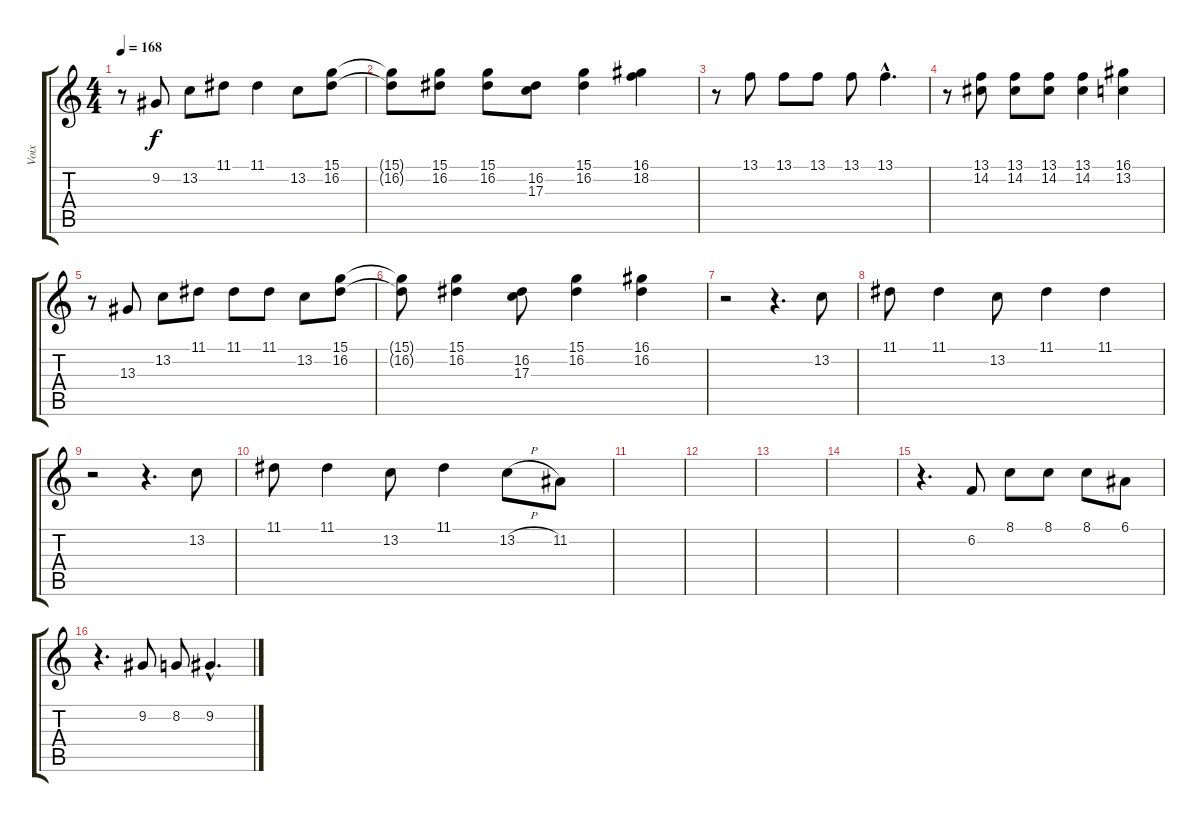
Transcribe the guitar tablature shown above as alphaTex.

\track ("Voix" "Voix") {instrument accordion}
\staff {score tabs}
\tuning (E4 B3 G3 D3 A2 E2) {hide}
\ts (4 4)
\tempo 168
\clef g2
\ks c
r.8{dy f} 9.2.8 13.2.8 11.1.8 11.1.4 13.2.8 (15.1 16.2).8 |
(15.1{t} 16.2{t}).8 (15.1 16.2).8 (15.1 16.2).8 (16.2 17.3).8 (15.1 16.2).4 (16.1 18.2).4 |
r.8 13.1.8 13.1.8 13.1.8 13.1.8 13.1{hac}.4{d} |
r.8 (13.1 14.2).8 (13.1 14.2).8 (13.1 14.2).8 (13.1 14.2).4 (16.1 13.2).4 |
r.8 13.3.8 13.2.8 11.1.8 11.1.8 11.1.8 13.2.8 (15.1 16.2).8 |
(15.1{t} 16.2{t}).8 (15.1 16.2).4 (16.2 17.3).8 (15.1 16.2).4 (16.1 16.2).4 |
r.2 r.4{d} 13.2.8 |
11.1.8 11.1.4 13.2.8 11.1.4 11.1.4 |
r.2 r.4{d} 13.2.8 |
11.1.8 11.1.4 13.2.8 11.1.4 13.2{h}.8 11.2.8 |
|
|
|
|
r.4{d} 6.2.8 8.1.8 8.1.8 8.1.8 6.1.8 |
r.4{d} 9.2.8 8.2.8 9.2{hac}.4{d}
